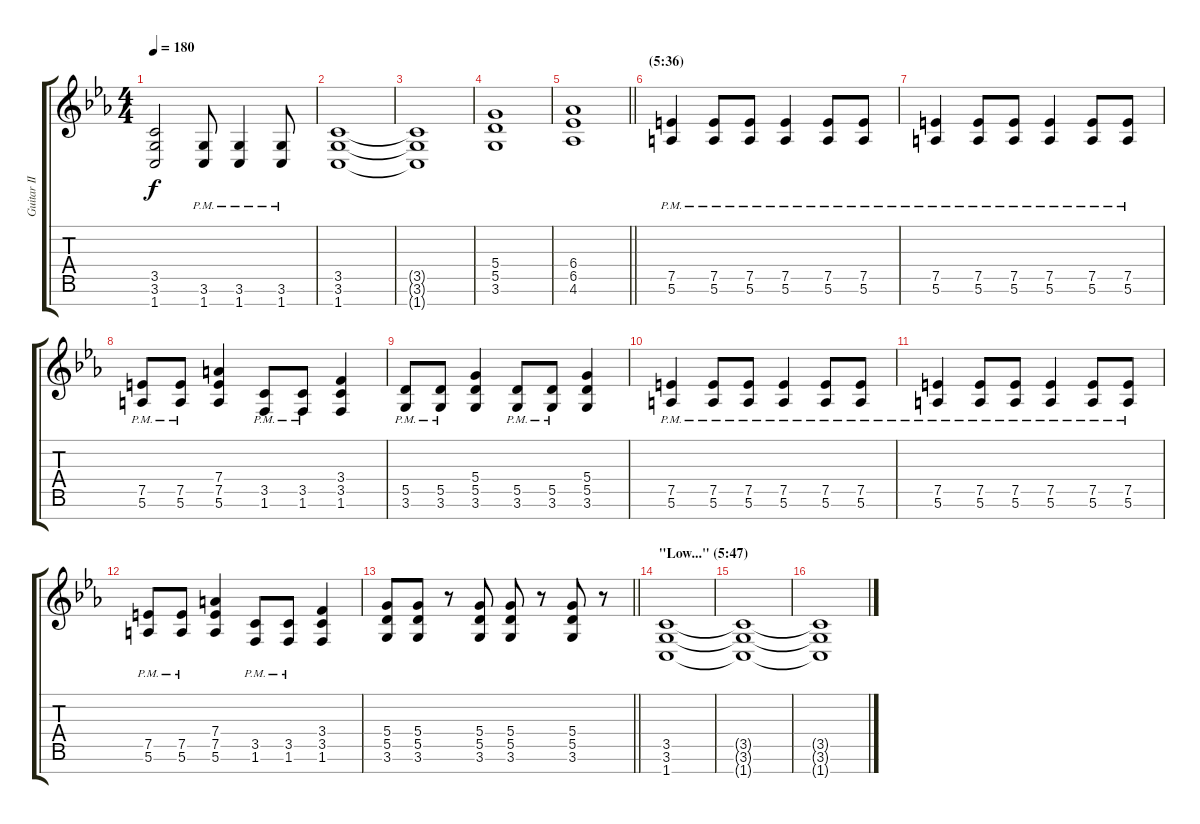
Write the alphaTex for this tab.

\track ("Guitar II" "Guitar II") {instrument distortionguitar}
\staff {score tabs}
\tuning (E4 B3 G3 D3 A2 E2 B1) {hide}
\ts (4 4)
\tempo 180
\clef g2
\ks eb
(3.5{t} 3.6{t} 1.7{t}).2{dy f} (3.6{pm} 1.7{pm}).8 (3.6{pm} 1.7{pm}).4 (3.6{pm} 1.7{pm}).8 |
(3.5 3.6 1.7).1 |
(3.5{t} 3.6{t} 1.7{t}).1 |
(5.4 5.5 3.6).1 |
\barLineRight lightlight
(6.4 6.5 4.6).1 |
\section ("" "(5:36)")
(7.5{pm} 5.6{pm}).4 (7.5{pm} 5.6{pm}).8 (7.5{pm} 5.6{pm}).8 (7.5{pm} 5.6{pm}).4 (7.5{pm} 5.6{pm}).8 (7.5{pm} 5.6{pm}).8 |
(7.5{pm} 5.6{pm}).4 (7.5{pm} 5.6{pm}).8 (7.5{pm} 5.6{pm}).8 (7.5{pm} 5.6{pm}).4 (7.5{pm} 5.6{pm}).8 (7.5{pm} 5.6{pm}).8 |
(7.5{pm} 5.6{pm}).8 (7.5{pm} 5.6{pm}).8 (7.4 7.5 5.6).4 (3.5{pm} 1.6{pm}).8 (3.5{pm} 1.6{pm}).8 (3.4 3.5 1.6).4 |
(5.5{pm} 3.6{pm}).8 (5.5{pm} 3.6{pm}).8 (5.4 5.5 3.6).4 (5.5{pm} 3.6{pm}).8 (5.5{pm} 3.6{pm}).8 (5.4 5.5 3.6).4 |
(7.5{pm} 5.6{pm}).4 (7.5{pm} 5.6{pm}).8 (7.5{pm} 5.6{pm}).8 (7.5{pm} 5.6{pm}).4 (7.5{pm} 5.6{pm}).8 (7.5{pm} 5.6{pm}).8 |
(7.5{pm} 5.6{pm}).4 (7.5{pm} 5.6{pm}).8 (7.5{pm} 5.6{pm}).8 (7.5{pm} 5.6{pm}).4 (7.5{pm} 5.6{pm}).8 (7.5{pm} 5.6{pm}).8 |
(7.5{pm} 5.6{pm}).8 (7.5{pm} 5.6{pm}).8 (7.4 7.5 5.6).4 (3.5{pm} 1.6{pm}).8 (3.5{pm} 1.6{pm}).8 (3.4 3.5 1.6).4 |
\barLineRight lightlight
(5.4 5.5 3.6).8 (5.4 5.5 3.6).8 r.8 (5.4 5.5 3.6).8 (5.4 5.5 3.6).8 r.8 (5.4 5.5 3.6).8 r.8 |
\section ("" "\"Low...\" (5:47)")
(3.5 3.6 1.7).1 |
(3.5{t} 3.6{t} 1.7{t}).1 |
(3.5{t} 3.6{t} 1.7{t}).1
